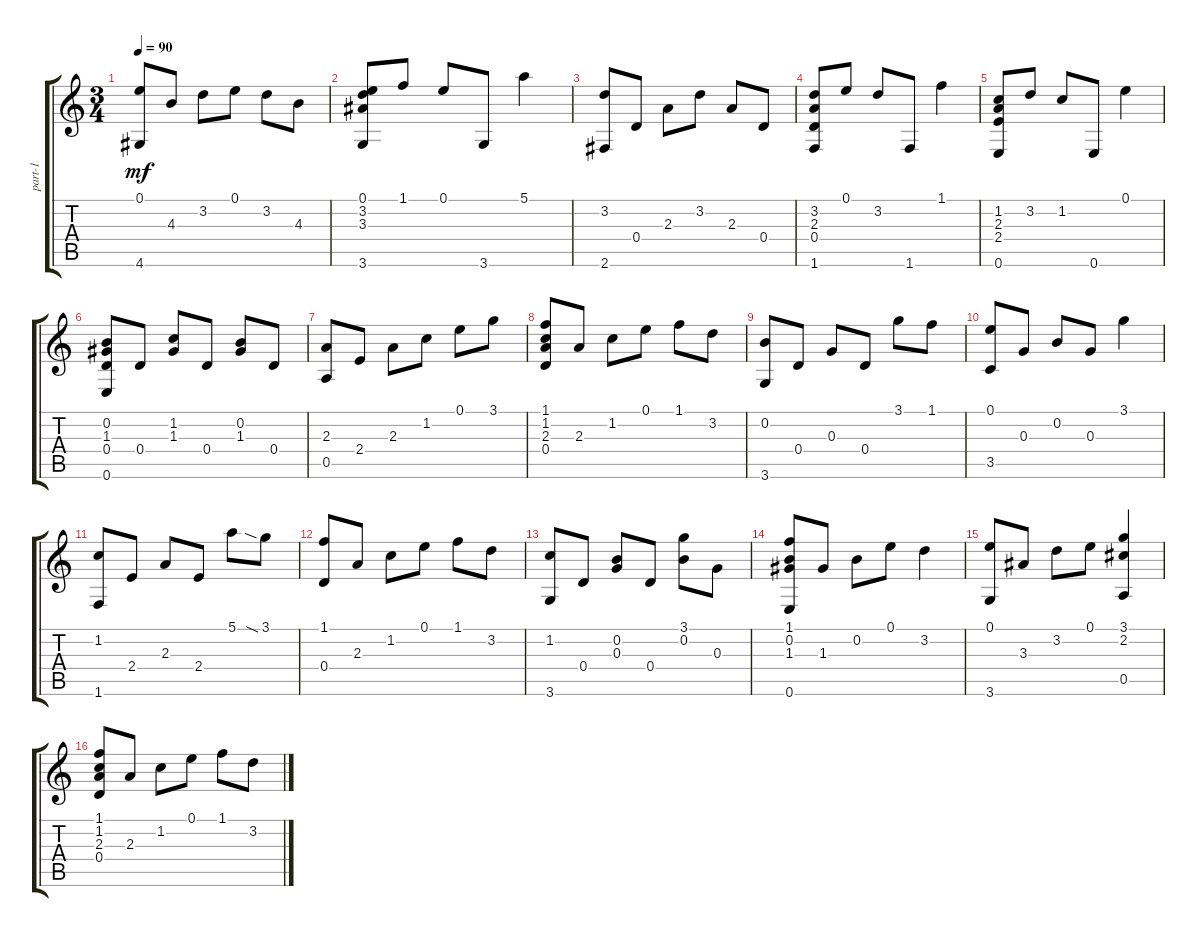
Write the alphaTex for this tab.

\track ("part-1" "part-1") {instrument acousticguitarnylon}
\staff {score tabs}
\tuning (E4 B3 G3 D3 A2 E2) {hide}
\ts (3 4)
\tempo 90
\clef g2
\ks c
(0.1 4.6).8{dy mf} 4.3.8 3.2.8 0.1.8 3.2.8 4.3.8 |
(0.1 3.2 3.3 3.6).8 1.1.8 0.1.8 3.6.8 5.1.4 |
(3.2 2.6).8 0.4.8 2.3.8 3.2.8 2.3.8 0.4.8 |
(3.2 2.3 0.4 1.6).8 0.1.8 3.2.8 1.6.8 1.1.4 |
(1.2 2.3 2.4 0.6).8 3.2.8 1.2.8 0.6.8 0.1.4 |
(0.2 1.3 0.4 0.6).8 0.4.8 (1.2 1.3).8 0.4.8 (0.2 1.3).8 0.4.8 |
(2.3 0.5).8 2.4.8 2.3.8 1.2.8 0.1.8 3.1.8 |
(1.1 1.2 2.3 0.4).8 2.3.8 1.2.8 0.1.8 1.1.8 3.2.8 |
(0.2 3.6).8 0.4.8 0.3.8 0.4.8 3.1.8 1.1.8 |
(0.1 3.5).8 0.3.8 0.2.8 0.3.8 3.1.4 |
(1.2 1.6).8 2.4.8 2.3.8 2.4.8 5.1.8 3.1{sia}.8 |
(1.1 0.4).8 2.3.8 1.2.8 0.1.8 1.1.8 3.2.8 |
(1.2 3.6).8 0.4.8 (0.2 0.3).8 0.4.8 (3.1 0.2).8 0.3.8 |
(1.1 0.2 1.3 0.6).8 1.3.8 0.2.8 0.1.8 3.2.4 |
(0.1 3.6).8 3.3.8 3.2.8 0.1.8 (3.1 2.2 0.5).4 |
(1.1 1.2 2.3 0.4).8 2.3.8 1.2.8 0.1.8 1.1.8 3.2.8
